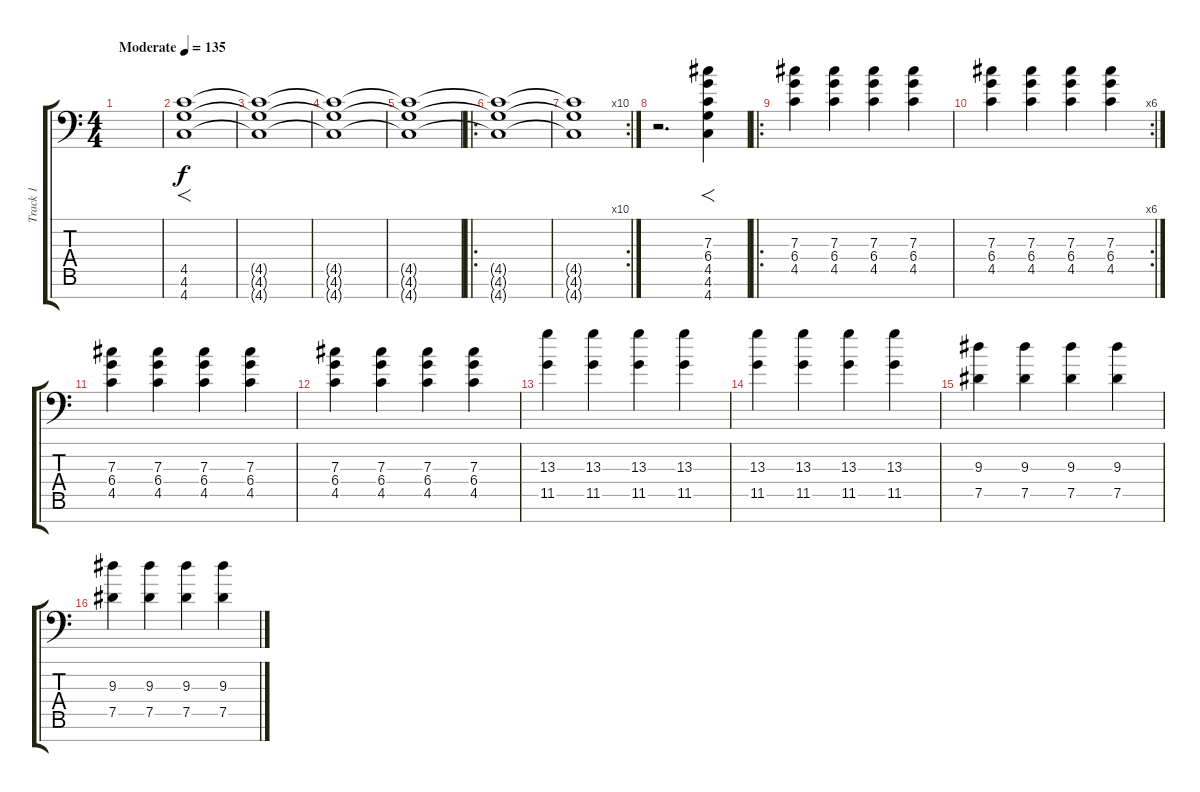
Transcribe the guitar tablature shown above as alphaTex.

\track ("Track 1" "Track 1") {instrument distortionguitar}
\staff {score tabs}
\tuning (Eb4 Bb3 Gb3 Db3 Ab2 Eb2 Ab1) {hide}
\ts (4 4)
\tempo (135 "Moderate")
\clef f4
\ks c
|
(4.5 4.6 4.7).1{f} |
(4.5{t} 4.6{t} 4.7{t}).1 |
(4.5{t} 4.6{t} 4.7{t}).1 |
(4.5{t} 4.6{t} 4.7{t}).1 |
\ro
(4.5{t} 4.6{t} 4.7{t}).1 |
\rc 10
(4.5{t} 4.6{t} 4.7{t}).1 |
r.2{d} (7.3 6.4 4.5 4.6 4.7).4{f} |
\ro
(7.3 6.4 4.5).4 (7.3 6.4 4.5).4 (7.3 6.4 4.5).4 (7.3 6.4 4.5).4 |
\rc 6
(7.3 6.4 4.5).4 (7.3 6.4 4.5).4 (7.3 6.4 4.5).4 (7.3 6.4 4.5).4 |
(7.3 6.4 4.5).4 (7.3 6.4 4.5).4 (7.3 6.4 4.5).4 (7.3 6.4 4.5).4 |
(7.3 6.4 4.5).4 (7.3 6.4 4.5).4 (7.3 6.4 4.5).4 (7.3 6.4 4.5).4 |
(13.3 11.5).4 (13.3 11.5).4 (13.3 11.5).4 (13.3 11.5).4 |
(13.3 11.5).4 (13.3 11.5).4 (13.3 11.5).4 (13.3 11.5).4 |
(9.3 7.5).4 (9.3 7.5).4 (9.3 7.5).4 (9.3 7.5).4 |
(9.3 7.5).4 (9.3 7.5).4 (9.3 7.5).4 (9.3 7.5).4
